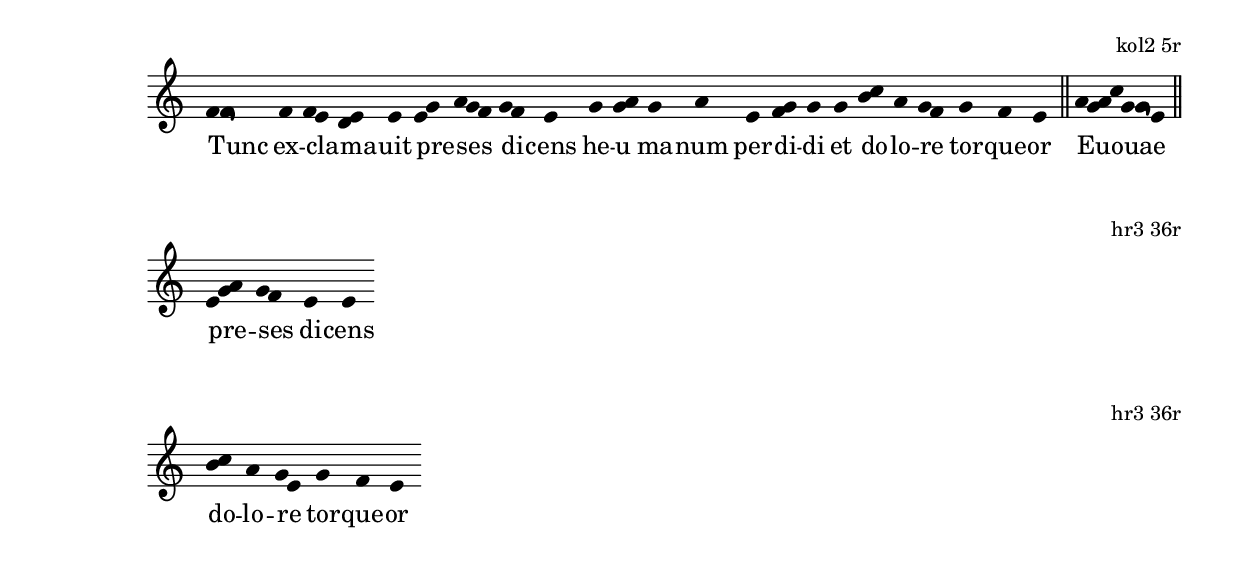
\version "2.19.32"

\include "../lib/synopsis.ily"

\score {
  \transpose c c' {
    \plainchant
    \melisma { f \strophicus f } \bar "" f \melisma { f e } \melisma { d e } e \bar "" \melisma { e g } \melisma { a g f } \bar "" \melisma { g f } e \bar ""
    g \melisma { g a } \bar "" g \bar "" a \bar "" e \melisma { f g } g \bar ""
    g \bar "" \melisma { b c' } a \melisma { g f } \bar "" g f e \bar "||"

    \melisma { a g a c' g \strophicus g e } \bar "||"
  }
  \addlyrics {
    Tunc ex -- cla -- ma -- uit pre -- ses di -- cens
    he -- u ma -- num per -- di -- di
    et do -- lo -- re tor -- que -- or

    Euouae
  }
  \header {
    fontes = "kol2 5r"
  }
}

\score {
  \transpose c c' {
    \plainchant
    \melisma { e g a } \melisma { g f } e e
  }
  \addlyrics {
    pre -- ses di -- cens
  }
  \header {
    fontes = "hr3 36r"
  }
}

\score {
  \transpose c c' {
    \plainchant
    \melisma { b c' } a \melisma { g e } g f e
  }
  \addlyrics {
    do -- lo -- re tor -- que -- or
  }
  \header {
    fontes = "hr3 36r"
  }
}
